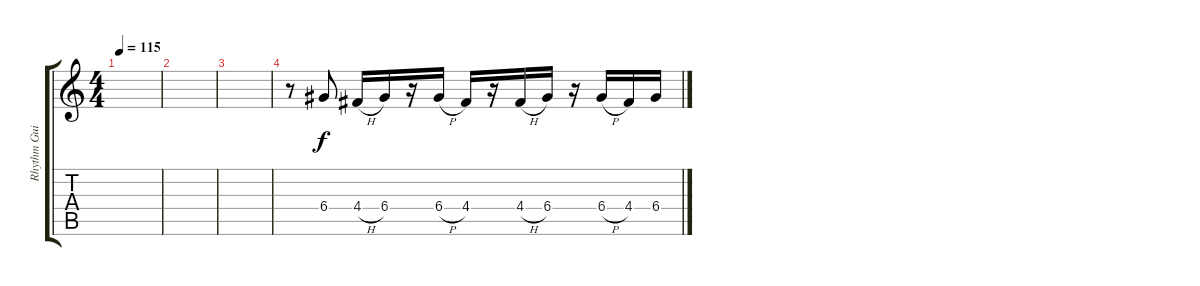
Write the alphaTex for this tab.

\track ("Rhythm Guitar 2" "Rhythm Gui") {instrument overdrivenguitar}
\staff {score tabs}
\tuning (E4 B3 G3 D3 A2 E2) {hide}
\ts (4 4)
\tempo 115
\clef g2
\ks c
|
|
|
r.8 6.4.8 4.4{h}.16 6.4.16 r.16 6.4{h}.16 4.4.16 r.16 4.4{h}.16 6.4.16 r.16 6.4{h}.16 4.4.16 6.4.16
